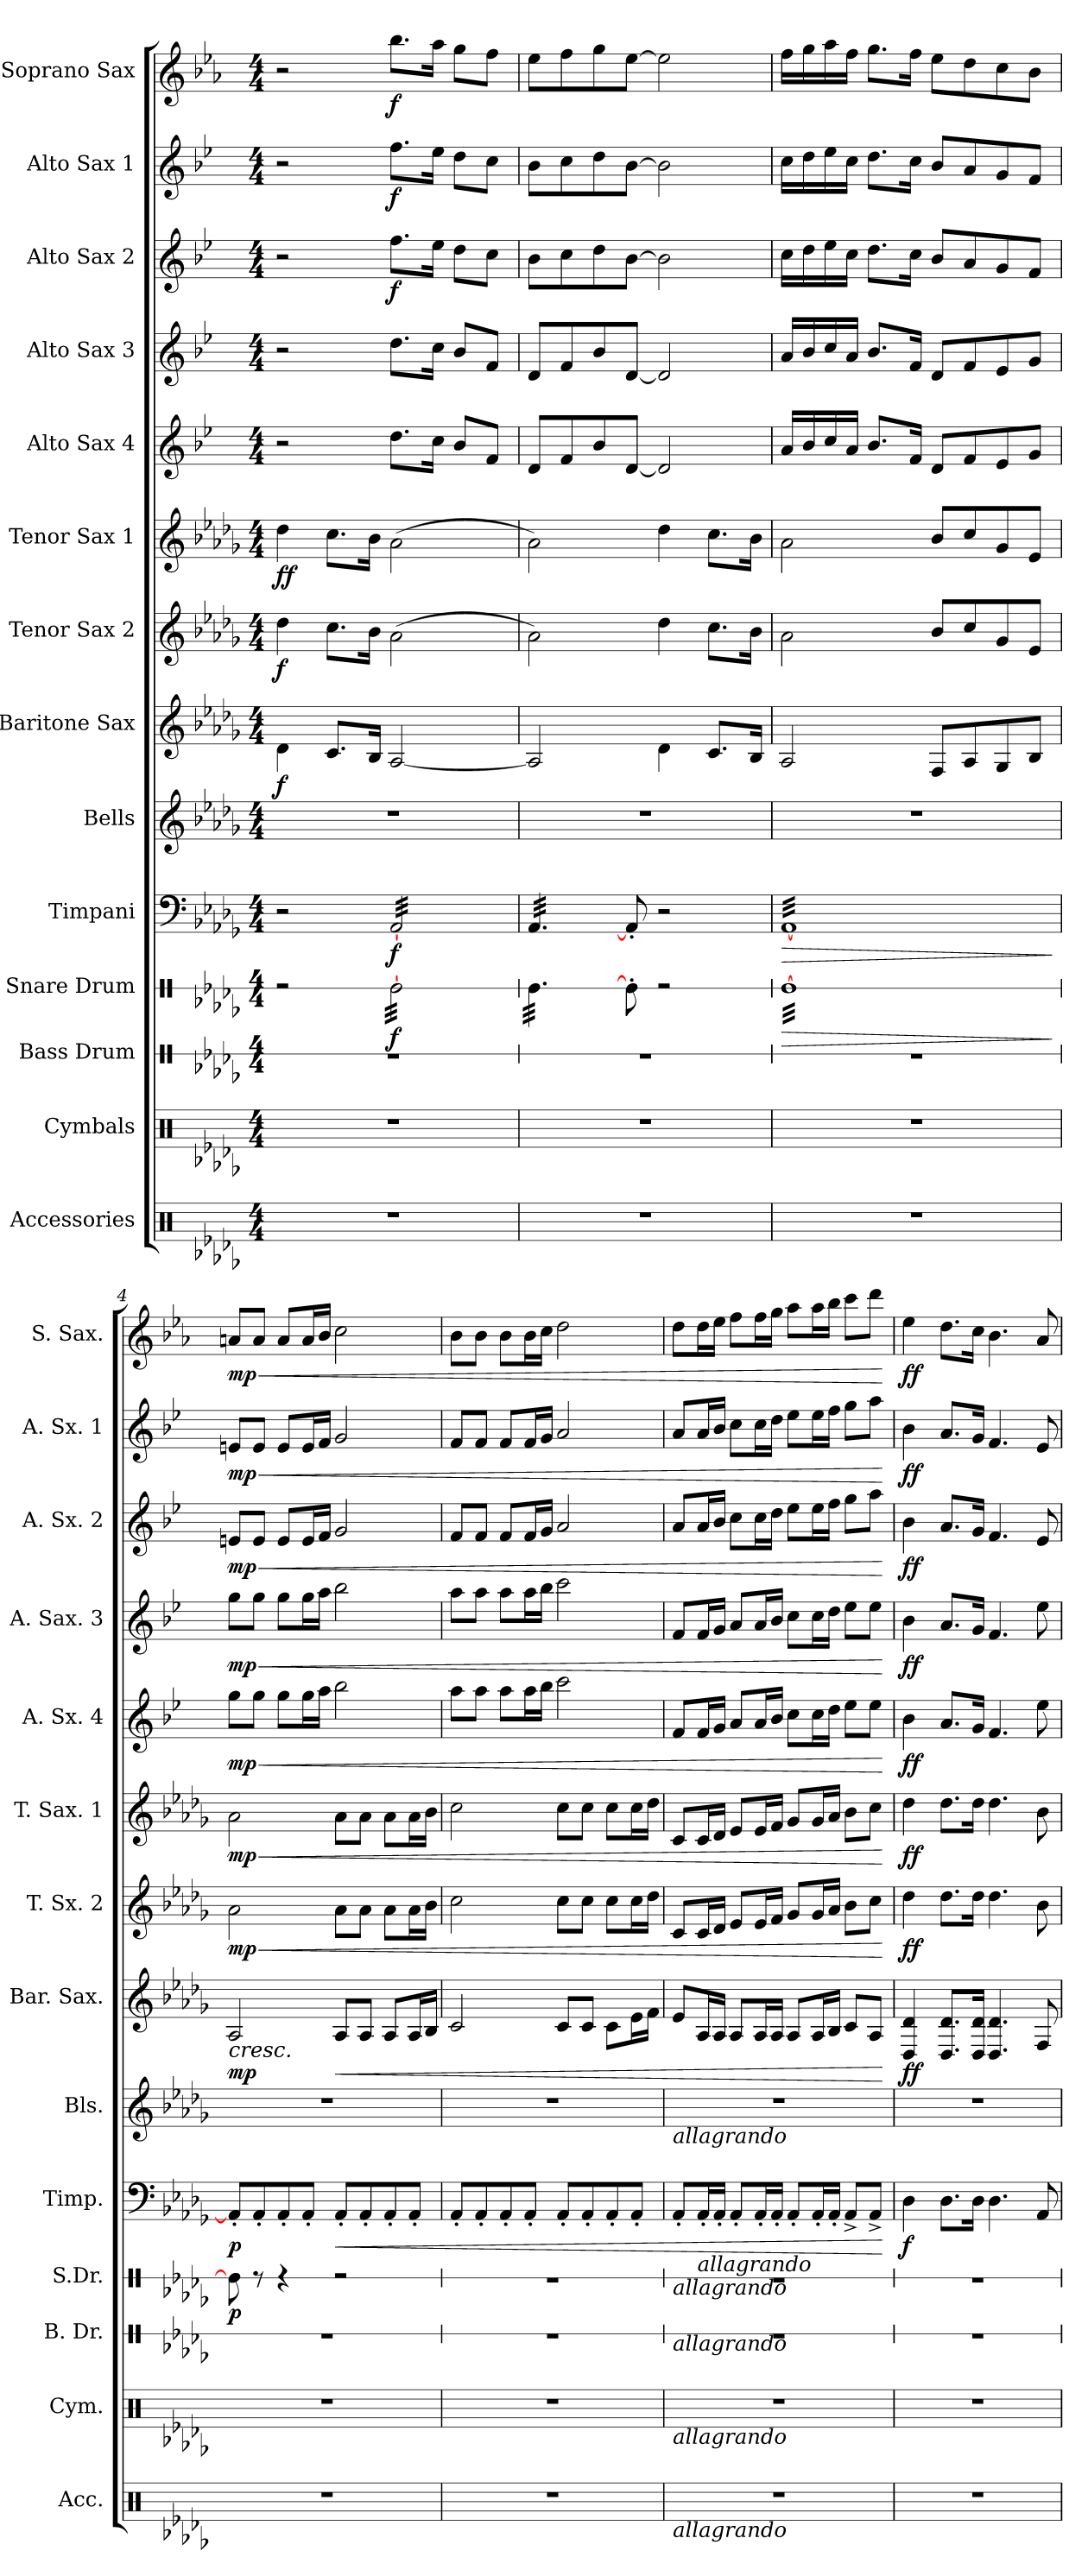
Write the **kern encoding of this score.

**kern	**kern	**kern	**kern	**dynam	**kern	**dynam	**kern	**kern	**dynam	**kern	**dynam	**kern	**dynam	**kern	**dynam	**kern	**dynam	**kern	**dynam	**kern	**dynam	**kern	**dynam
*part14	*part13	*part12	*part11	*part11	*part10	*part10	*part9	*part8	*part8	*part7	*part7	*part6	*part6	*part5	*part5	*part4	*part4	*part3	*part3	*part2	*part2	*part1	*part1
*staff14	*staff13	*staff12	*staff11	*staff11	*staff10	*staff10	*staff9	*staff8	*staff8	*staff7	*staff7	*staff6	*staff6	*staff5	*staff5	*staff4	*staff4	*staff3	*staff3	*staff2	*staff2	*staff1	*staff1
*I"Accessories	*I"Cymbals	*I"Bass Drum	*I"Snare Drum	*	*I"Timpani	*	*I"Bells	*I"Baritone Sax	*	*I"Tenor Sax 2	*	*I"Tenor Sax 1	*	*I"Alto Sax 4	*	*I"Alto Sax  3	*	*I"Alto Sax 2	*	*I"Alto Sax 1	*	*I"Soprano Sax	*
*I'Acc.	*I'Cym.	*I'B. Dr.	*I'S.Dr.	*	*I'Timp.	*	*I'Bls.	*I'Bar. Sax.	*	*I'T. Sx. 2	*	*I'T. Sax. 1	*	*I'A. Sx. 4	*	*I'A. Sax. 3	*	*I'A. Sx. 2	*	*I'A. Sx. 1	*	*I'S. Sax.	*
*	*	*stria1	*stria1	*	*	*	*	*	*	*	*	*	*	*	*	*	*	*	*	*	*	*	*
*clefX	*clefX	*clefX	*clefX	*	*clefF4	*	*clefG2	*clefG2	*	*clefG2	*	*clefG2	*	*clefG2	*	*clefG2	*	*clefG2	*	*clefG2	*	*clefG2	*
*	*	*	*	*	*	*	*ITrd-14c-24	*ITrd12c21	*	*ITrd8c14	*	*ITrd8c14	*	*ITrd5c9	*	*ITrd5c9	*	*ITrd5c9	*	*ITrd5c9	*	*ITrd1c2	*
*k[b-e-a-d-g-]	*k[b-e-a-d-g-]	*k[b-e-a-d-g-]	*k[b-e-a-d-g-]	*	*k[b-e-a-d-g-]	*	*k[b-e-a-d-g-]	*k[b-e-a-d-g-]	*	*k[b-e-a-d-g-]	*	*k[b-e-a-d-g-]	*	*k[b-e-a-d-g-]	*	*k[b-e-a-d-g-]	*	*k[b-e-a-d-g-]	*	*k[b-e-a-d-g-]	*	*k[b-e-a-d-g-]	*
*D-:	*D-:	*D-:	*D-:	*	*D-:	*	*D-:	*D-:	*	*D-:	*	*D-:	*	*D-:	*	*D-:	*	*D-:	*	*D-:	*	*D-:	*
*M4/4	*M4/4	*M4/4	*M4/4	*	*M4/4	*	*M4/4	*M4/4	*	*M4/4	*	*M4/4	*	*M4/4	*	*M4/4	*	*M4/4	*	*M4/4	*	*M4/4	*
*MM96	*MM96	*MM96	*MM96	*	*MM96	*	*MM96	*MM96	*	*MM96	*	*MM96	*	*MM96	*	*MM96	*	*MM96	*	*MM96	*	*MM96	*
=1	=1	=1	=1	=1	=1	=1	=1	=1	=1	=1	=1	=1	=1	=1	=1	=1	=1	=1	=1	=1	=1	=1	=1
!	!	!	!	!	!	!	!	!	!LO:DY:b	!	!LO:DY:b	!	!LO:DY:b	!	!	!	!	!	!	!	!	!	!
!	!	!	!	!	!	!	!	!	!	!	!	!	!LO:DY:n=1:b	!	!	!	!	!	!	!	!	!	!
1r	1r	1r	2r	.	2r	.	1r	4D-\	f	4d-\	f	4d-\	f f	2r	.	2r	.	2r	.	2r	.	2r	.
.	.	.	.	.	.	.	.	8.C/L	.	8.c\L	.	8.c\L	.	.	.	.	.	.	.	.	.	.	.
.	.	.	.	.	.	.	.	16BB-/Jk	.	16B-\Jk	.	16B-\Jk	.	.	.	.	.	.	.	.	.	.	.
!	!	!	!	!LO:DY:b	!	!LO:DY:b	!	!	!	!	!	!	!	!	!	!	!	!	!LO:DY:b	!	!LO:DY:b	!	!LO:DY:b
*	*	*	*tremolo	*	*	*	*	*	*	*	*	*	*	*	*	*	*	*	*	*	*	*	*
*	*	*	*	*	*tremolo	*	*	*	*	*	*	*	*	*	*	*	*	*	*	*	*	*	*
.	.	.	[32Re\LLL	f	[32AA-/LLL	f	.	[2AA-/	.	(>2A-\	.	(>2A-\	.	8.f\L	.	8.f\L	.	8.a-\L	f	8.a-\L	f	8.aa-\L	f
.	.	.	32Re\	.	32AA-/	.	.	.	.	.	.	.	.	.	.	.	.	.	.	.	.	.	.
.	.	.	32Re\	.	32AA-/	.	.	.	.	.	.	.	.	.	.	.	.	.	.	.	.	.	.
.	.	.	32Re\	.	32AA-/	.	.	.	.	.	.	.	.	.	.	.	.	.	.	.	.	.	.
.	.	.	32Re\	.	32AA-/	.	.	.	.	.	.	.	.	.	.	.	.	.	.	.	.	.	.
.	.	.	32Re\	.	32AA-/	.	.	.	.	.	.	.	.	.	.	.	.	.	.	.	.	.	.
.	.	.	32Re\	.	32AA-/	.	.	.	.	.	.	.	.	16e-\Jk	.	16e-\Jk	.	16g-\Jk	.	16g-\Jk	.	16gg-\Jk	.
.	.	.	32Re\	.	32AA-/	.	.	.	.	.	.	.	.	.	.	.	.	.	.	.	.	.	.
.	.	.	32Re\	.	32AA-/	.	.	.	.	.	.	.	.	8d-/L	.	8d-/L	.	8f\L	.	8f\L	.	8ff\L	.
.	.	.	32Re\	.	32AA-/	.	.	.	.	.	.	.	.	.	.	.	.	.	.	.	.	.	.
.	.	.	32Re\	.	32AA-/	.	.	.	.	.	.	.	.	.	.	.	.	.	.	.	.	.	.
.	.	.	32Re\	.	32AA-/	.	.	.	.	.	.	.	.	.	.	.	.	.	.	.	.	.	.
.	.	.	32Re\	.	32AA-/	.	.	.	.	.	.	.	.	8A-/J	.	8A-/J	.	8e-\J	.	8e-\J	.	8ee-\J	.
.	.	.	32Re\	.	32AA-/	.	.	.	.	.	.	.	.	.	.	.	.	.	.	.	.	.	.
.	.	.	32Re\	.	32AA-/	.	.	.	.	.	.	.	.	.	.	.	.	.	.	.	.	.	.
.	.	.	32Re\JJJ	.	32AA-/JJJ	.	.	.	.	.	.	.	.	.	.	.	.	.	.	.	.	.	.
=2	=2	=2	=2	=2	=2	=2	=2	=2	=2	=2	=2	=2	=2	=2	=2	=2	=2	=2	=2	=2	=2	=2	=2
1r	1r	1r	32Re\LLL	.	32AA-/LLL	.	1r	2AA-/]	.	2A-\)	.	2A-\)	.	8F/L	.	8F/L	.	8d-\L	.	8d-\L	.	8dd-\L	.
.	.	.	32Re\	.	32AA-/	.	.	.	.	.	.	.	.	.	.	.	.	.	.	.	.	.	.
.	.	.	32Re\	.	32AA-/	.	.	.	.	.	.	.	.	.	.	.	.	.	.	.	.	.	.
.	.	.	32Re\	.	32AA-/	.	.	.	.	.	.	.	.	.	.	.	.	.	.	.	.	.	.
.	.	.	32Re\	.	32AA-/	.	.	.	.	.	.	.	.	8A-/	.	8A-/	.	8e-\	.	8e-\	.	8ee-\	.
.	.	.	32Re\	.	32AA-/	.	.	.	.	.	.	.	.	.	.	.	.	.	.	.	.	.	.
.	.	.	32Re\	.	32AA-/	.	.	.	.	.	.	.	.	.	.	.	.	.	.	.	.	.	.
.	.	.	32Re\	.	32AA-/	.	.	.	.	.	.	.	.	.	.	.	.	.	.	.	.	.	.
.	.	.	32Re\	.	32AA-/	.	.	.	.	.	.	.	.	8d-/	.	8d-/	.	8f\	.	8f\	.	8ff\	.
.	.	.	32Re\	.	32AA-/	.	.	.	.	.	.	.	.	.	.	.	.	.	.	.	.	.	.
.	.	.	32Re\	.	32AA-/	.	.	.	.	.	.	.	.	.	.	.	.	.	.	.	.	.	.
.	.	.	32Re\JJJ	.	32AA-/JJJ	.	.	.	.	.	.	.	.	.	.	.	.	.	.	.	.	.	.
*	*	*	*	*	*Xtremolo	*	*	*	*	*	*	*	*	*	*	*	*	*	*	*	*	*	*
*	*	*	*Xtremolo	*	*	*	*	*	*	*	*	*	*	*	*	*	*	*	*	*	*	*	*
.	.	.	8Re'\]	.	8AA-'/]	.	.	.	.	.	.	.	.	[8F/J	.	[8F/J	.	[8d-\J	.	[8d-\J	.	[8dd-\J	.
.	.	.	2r	.	2r	.	.	4D-\	.	4d-\	.	4d-\	.	2F/]	.	2F/]	.	2d-\]	.	2d-\]	.	2dd-\]	.
.	.	.	.	.	.	.	.	8.C/L	.	8.c\L	.	8.c\L	.	.	.	.	.	.	.	.	.	.	.
.	.	.	.	.	.	.	.	16BB-/Jk	.	16B-\Jk	.	16B-\Jk	.	.	.	.	.	.	.	.	.	.	.
=3	=3	=3	=3	=3	=3	=3	=3	=3	=3	=3	=3	=3	=3	=3	=3	=3	=3	=3	=3	=3	=3	=3	=3
!	!	!	!	!LO:HP:b	!	!LO:HP:b	!	!	!	!	!	!	!	!	!	!	!	!	!	!	!	!	!
*	*	*	*tremolo	*	*	*	*	*	*	*	*	*	*	*	*	*	*	*	*	*	*	*	*
*	*	*	*	*	*tremolo	*	*	*	*	*	*	*	*	*	*	*	*	*	*	*	*	*	*
1r	1r	1r	[32ReLLL	>	[32AA-LLL	>	1r	2AA-/	.	2A-\	.	2A-\	.	16c/LL	.	16c/LL	.	16e-\LL	.	16e-\LL	.	16ee-\LL	.
.	.	.	32Re	.	32AA-	.	.	.	.	.	.	.	.	.	.	.	.	.	.	.	.	.	.
.	.	.	32Re	.	32AA-	.	.	.	.	.	.	.	.	16d-/	.	16d-/	.	16f\	.	16f\	.	16ff\	.
.	.	.	32Re	.	32AA-	.	.	.	.	.	.	.	.	.	.	.	.	.	.	.	.	.	.
.	.	.	32Re	.	32AA-	.	.	.	.	.	.	.	.	16e-/	.	16e-/	.	16g-\	.	16g-\	.	16gg-\	.
.	.	.	32Re	.	32AA-	.	.	.	.	.	.	.	.	.	.	.	.	.	.	.	.	.	.
.	.	.	32Re	.	32AA-	.	.	.	.	.	.	.	.	16c/JJ	.	16c/JJ	.	16e-\JJ	.	16e-\JJ	.	16ee-\JJ	.
.	.	.	32Re	.	32AA-	.	.	.	.	.	.	.	.	.	.	.	.	.	.	.	.	.	.
.	.	.	32Re	.	32AA-	.	.	.	.	.	.	.	.	8.d-/L	.	8.d-/L	.	8.f\L	.	8.f\L	.	8.ff\L	.
.	.	.	32Re	.	32AA-	.	.	.	.	.	.	.	.	.	.	.	.	.	.	.	.	.	.
.	.	.	32Re	.	32AA-	.	.	.	.	.	.	.	.	.	.	.	.	.	.	.	.	.	.
.	.	.	32Re	.	32AA-	.	.	.	.	.	.	.	.	.	.	.	.	.	.	.	.	.	.
.	.	.	32Re	.	32AA-	.	.	.	.	.	.	.	.	.	.	.	.	.	.	.	.	.	.
.	.	.	32Re	.	32AA-	.	.	.	.	.	.	.	.	.	.	.	.	.	.	.	.	.	.
.	.	.	32Re	.	32AA-	.	.	.	.	.	.	.	.	16A-/Jk	.	16A-/Jk	.	16e-\Jk	.	16e-\Jk	.	16ee-\Jk	.
.	.	.	32Re	.	32AA-	.	.	.	.	.	.	.	.	.	.	.	.	.	.	.	.	.	.
.	.	.	32Re	.	32AA-	.	.	8FF/L	.	8B-/L	.	8B-/L	.	8F/L	.	8F/L	.	8d-/L	.	8d-/L	.	8dd-\L	.
.	.	.	32Re	.	32AA-	.	.	.	.	.	.	.	.	.	.	.	.	.	.	.	.	.	.
.	.	.	32Re	.	32AA-	.	.	.	.	.	.	.	.	.	.	.	.	.	.	.	.	.	.
.	.	.	32Re	.	32AA-	.	.	.	.	.	.	.	.	.	.	.	.	.	.	.	.	.	.
.	.	.	32Re	.	32AA-	.	.	8AA-/	.	8c/	.	8c/	.	8A-/	.	8A-/	.	8c/	.	8c/	.	8cc\	.
.	.	.	32Re	.	32AA-	.	.	.	.	.	.	.	.	.	.	.	.	.	.	.	.	.	.
.	.	.	32Re	.	32AA-	.	.	.	.	.	.	.	.	.	.	.	.	.	.	.	.	.	.
.	.	.	32Re	.	32AA-	.	.	.	.	.	.	.	.	.	.	.	.	.	.	.	.	.	.
.	.	.	32Re	.	32AA-	.	.	8GG-/	.	8G-/	.	8G-/	.	8G-/	.	8G-/	.	8B-/	.	8B-/	.	8b-\	.
.	.	.	32Re	.	32AA-	.	.	.	.	.	.	.	.	.	.	.	.	.	.	.	.	.	.
.	.	.	32Re	.	32AA-	.	.	.	.	.	.	.	.	.	.	.	.	.	.	.	.	.	.
.	.	.	32Re	.	32AA-	.	.	.	.	.	.	.	.	.	.	.	.	.	.	.	.	.	.
.	.	.	32Re	.	32AA-	.	.	8BB-/J	.	8E-/J	.	8E-/J	.	8B-/J	.	8B-/J	.	8A-/J	.	8A-/J	.	8a-\J	.
.	.	.	32Re	.	32AA-	.	.	.	.	.	.	.	.	.	.	.	.	.	.	.	.	.	.
.	.	.	32Re	.	32AA-	.	.	.	.	.	.	.	.	.	.	.	.	.	.	.	.	.	.
.	.	.	32ReJJJ	.	32AA-JJJ	.	.	.	.	.	.	.	.	.	.	.	.	.	.	.	.	.	.
*	*	*	*	*	*Xtremolo	*	*	*	*	*	*	*	*	*	*	*	*	*	*	*	*	*	*
*	*	*	*Xtremolo	*	*	*	*	*	*	*	*	*	*	*	*	*	*	*	*	*	*	*	*
.	.	.	.	]	.	]	.	.	.	.	.	.	.	.	.	.	.	.	.	.	.	.	.
!!LO:PB:g=z
=4	=4	=4	=4	=4	=4	=4	=4	=4	=4	=4	=4	=4	=4	=4	=4	=4	=4	=4	=4	=4	=4	=4	=4
!	!	!	!	!LO:DY:b	!	!LO:DY:b	!	!	!LO:HP:b	!	!LO:HP:b	!	!LO:HP:b	!	!LO:HP:b	!	!LO:HP:b	!	!LO:HP:b	!	!LO:HP:b	!	!LO:HP:b
!	!	!	!	!	!	!	!	!	!LO:DY:n=1:b	!	!LO:DY:n=1:b	!	!LO:DY:n=1:b	!	!LO:DY:n=1:b	!	!LO:DY:n=1:b	!	!LO:DY:n=1:b	!	!LO:DY:n=1:b	!	!LO:DY:n=1:b
1r	1r	1r	8Re\]	p	8AA-'/L]	p	1r	2AA-/	< mp	2A-\	< mp	2A-\	< mp	8b-\L	< mp	8b-\L	< mp	8Gn/L	< mp	8Gn/L	< mp	8gn/L	< mp
.	.	.	8r	.	8AA-'/	.	.	.	.	.	.	.	.	8b-\J	.	8b-\J	.	8G/J	.	8G/J	.	8g/J	.
.	.	.	4r	.	8AA-'/	.	.	.	.	.	.	.	.	8b-\L	.	8b-\L	.	8G/L	.	8G/L	.	8g/L	.
.	.	.	.	.	8AA-'/J	.	.	.	.	.	.	.	.	16b-\L	.	16b-\L	.	16G/L	.	16G/L	.	16g/L	.
.	.	.	.	.	.	.	.	.	.	.	.	.	.	16cc\JJ	.	16cc\JJ	.	16A-/JJ	.	16A-/JJ	.	16a-/JJ	.
!	!	!	!	!	!	!LO:HP:b	!	!	!LO:HP:b	!	!	!	!	!	!	!	!	!	!	!	!	!	!
.	.	.	2r	.	8AA-'/L	<	.	8AA-/L	<	8A-\L	.	8A-\L	.	2dd-\	.	2dd-\	.	2B-/	.	2B-/	.	2b-\	.
.	.	.	.	.	8AA-'/	.	.	8AA-/J	.	8A-\J	.	8A-\J	.	.	.	.	.	.	.	.	.	.	.
.	.	.	.	.	8AA-'/	.	.	8AA-/L	.	8A-\L	.	8A-\L	.	.	.	.	.	.	.	.	.	.	.
.	.	.	.	.	8AA-'/J	.	.	16AA-/L	.	16A-\L	.	16A-\L	.	.	.	.	.	.	.	.	.	.	.
.	.	.	.	.	.	.	.	16BB-/JJ	.	16B-\JJ	.	16B-\JJ	.	.	.	.	.	.	.	.	.	.	.
=5	=5	=5	=5	=5	=5	=5	=5	=5	=5	=5	=5	=5	=5	=5	=5	=5	=5	=5	=5	=5	=5	=5	=5
1r	1r	1r	1r	.	8AA-'/L	.	1r	2C/	.	2c\	.	2c\	.	8cc\L	.	8cc\L	.	8A-/L	.	8A-/L	.	8a-\L	.
.	.	.	.	.	8AA-'/	.	.	.	.	.	.	.	.	8cc\J	.	8cc\J	.	8A-/J	.	8A-/J	.	8a-\J	.
.	.	.	.	.	8AA-'/	.	.	.	.	.	.	.	.	8cc\L	.	8cc\L	.	8A-/L	.	8A-/L	.	8a-\L	.
.	.	.	.	.	8AA-'/J	.	.	.	.	.	.	.	.	16cc\L	.	16cc\L	.	16A-/L	.	16A-/L	.	16a-\L	.
.	.	.	.	.	.	.	.	.	.	.	.	.	.	16dd-\JJ	.	16dd-\JJ	.	16B-/JJ	.	16B-/JJ	.	16b-\JJ	.
.	.	.	.	.	8AA-'/L	.	.	8C/L	.	8c\L	.	8c\L	.	2ee-\	.	2ee-\	.	2c/	.	2c/	.	2cc\	.
.	.	.	.	.	8AA-'/	.	.	8C/J	.	8c\J	.	8c\J	.	.	.	.	.	.	.	.	.	.	.
.	.	.	.	.	8AA-'/	.	.	8C\L	.	8c\L	.	8c\L	.	.	.	.	.	.	.	.	.	.	.
.	.	.	.	.	8AA-'/J	.	.	16E-\L	.	16c\L	.	16c\L	.	.	.	.	.	.	.	.	.	.	.
.	.	.	.	.	.	.	.	16F\JJ	.	16d-\JJ	.	16d-\JJ	.	.	.	.	.	.	.	.	.	.	.
=6	=6	=6	=6	=6	=6	=6	=6	=6	=6	=6	=6	=6	=6	=6	=6	=6	=6	=6	=6	=6	=6	=6	=6
!	!	!	!	!	!	!	!LO:TX:b:i:t=allagrando	!	!	!	!	!	!	!	!	!	!	!	!	!	!	!	!
!	!	!	!LO:TX:b:i:t=allagrando	!	!	!	!	!	!	!	!	!	!	!	!	!	!	!	!	!	!	!	!
!	!	!LO:TX:b:i:t=allagrando	!	!	!	!	!	!	!	!	!	!	!	!	!	!	!	!	!	!	!	!	!
!	!LO:TX:b:i:t=allagrando	!	!	!	!	!	!	!	!	!	!	!	!	!	!	!	!	!	!	!	!	!	!
!LO:TX:b:i:t=allagrando	!	!	!	!	!	!	!	!	!	!	!	!	!	!	!	!	!	!	!	!	!	!	!
1r	1r	1r	1r	.	8AA-'/L	.	1r	8E-/L	.	8C/L	.	8C/L	.	8A-/L	.	8A-/L	.	8c/L	.	8c/L	.	8cc\L	.
!	!	!	!	!	!LO:TX:b:i:t=allagrando	!	!	!	!	!	!	!	!	!	!	!	!	!	!	!	!	!	!
.	.	.	.	.	16AA-'/L	.	.	16AA-/L	.	16C/L	.	16C/L	.	16A-/L	.	16A-/L	.	16c/L	.	16c/L	.	16cc\L	.
.	.	.	.	.	16AA-'/JJ	.	.	16AA-/JJ	.	16D-/JJ	.	16D-/JJ	.	16B-/JJ	.	16B-/JJ	.	16d-/JJ	.	16d-/JJ	.	16dd-\JJ	.
.	.	.	.	.	8AA-'/L	.	.	8AA-/L	.	8E-/L	.	8E-/L	.	8c/L	.	8c/L	.	8e-\L	.	8e-\L	.	8ee-\L	.
.	.	.	.	.	16AA-'/L	.	.	16AA-/L	.	16E-/L	.	16E-/L	.	16c/L	.	16c/L	.	16e-\L	.	16e-\L	.	16ee-\L	.
.	.	.	.	.	16AA-'/JJ	.	.	16AA-/JJ	.	16F/JJ	.	16F/JJ	.	16d-/JJ	.	16d-/JJ	.	16f\JJ	.	16f\JJ	.	16ff\JJ	.
.	.	.	.	.	8AA-'/L	.	.	8AA-/L	.	8G-/L	.	8G-/L	.	8e-\L	.	8e-\L	.	8g-\L	.	8g-\L	.	8gg-\L	.
.	.	.	.	.	16AA-'/L	.	.	16AA-/L	.	16G-/L	.	16G-/L	.	16e-\L	.	16e-\L	.	16g-\L	.	16g-\L	.	16gg-\L	.
.	.	.	.	.	16AA-'/JJ	.	.	16BB-/JJ	.	16A-/JJ	.	16A-/JJ	.	16f\JJ	.	16f\JJ	.	16a-\JJ	.	16a-\JJ	.	16aa-\JJ	.
.	.	.	.	.	8AA-^/L	.	.	8C/L	.	8B-\L	.	8B-\L	.	8g-\L	.	8g-\L	.	8b-\L	.	8b-\L	.	8bb-\L	.
.	.	.	.	.	8AA-^/J	.	.	8AA-/J	.	8c\J	.	8c\J	.	8g-\J	.	8g-\J	.	8cc\J	.	8cc\J	.	8ccc\J	.
.	.	.	.	.	.	[	.	.	[ [	.	[	.	[	.	[	.	[	.	[	.	[	.	[
!!LO:PB:g=z
=7	=7	=7	=7	=7	=7	=7	=7	=7	=7	=7	=7	=7	=7	=7	=7	=7	=7	=7	=7	=7	=7	=7	=7
!	!	!	!	!	!	!LO:DY:b	!	!	!LO:DY:b	!	!LO:DY:b	!	!LO:DY:b	!	!LO:DY:b	!	!LO:DY:b	!	!LO:DY:b	!	!LO:DY:b	!	!LO:DY:b
1r	1r	1r	1r	.	4D-\	f	1r	4DD-/ 4D-/	ff	4d-\	ff	4d-\	ff	4d-\	ff	4d-\	ff	4d-\	ff	4d-\	ff	4dd-\	ff
.	.	.	.	.	8.D-\L	.	.	8.DD-/ 8.D-/L	.	8.d-\L	.	8.d-\L	.	8.c/L	.	8.c/L	.	8.c/L	.	8.c/L	.	8.cc\L	.
.	.	.	.	.	16D-\Jk	.	.	16DD-/ 16D-/Jk	.	16d-\Jk	.	16d-\Jk	.	16B-/Jk	.	16B-/Jk	.	16B-/Jk	.	16B-/Jk	.	16b-\Jk	.
.	.	.	.	.	4.D-\	.	.	4.DD-/ 4.D-/	.	4.d-\	.	4.d-\	.	4.A-/	.	4.A-/	.	4.A-/	.	4.A-/	.	4.a-\	.
.	.	.	.	.	8AA-/	.	.	8FF/	.	8B-\	.	8B-\	.	8g-\	.	8g-\	.	8G-/	.	8G-/	.	8g-/	.
=	=	=	=	=	=	=	=	=	=	=	=	=	=	=	=	=	=	=	=	=	=	=	=
*-	*-	*-	*-	*-	*-	*-	*-	*-	*-	*-	*-	*-	*-	*-	*-	*-	*-	*-	*-	*-	*-	*-	*-
